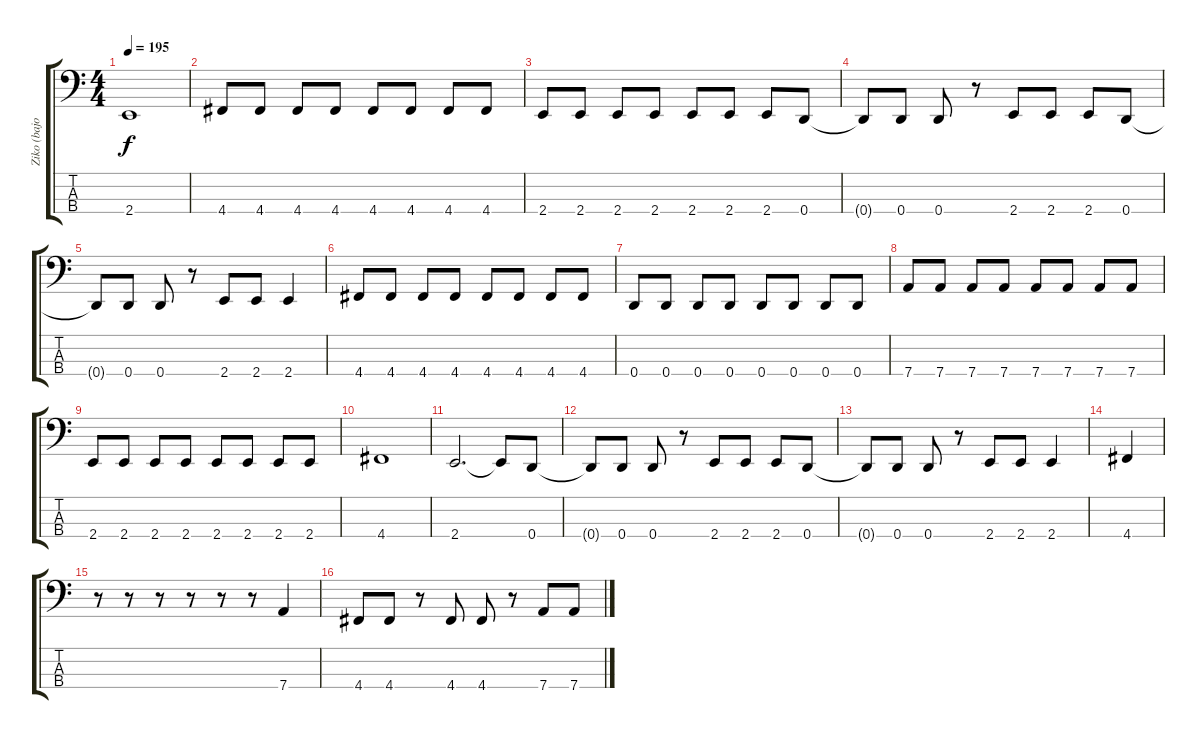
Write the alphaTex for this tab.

\track ("Ziko (bajo)" "Ziko (bajo") {instrument electricbasspick}
\staff {score tabs}
\tuning (G2 D2 A1 D1) {hide}
\ts (4 4)
\tempo 195
\clef f4
\ks c
2.4.1{dy f} |
4.4.8 4.4.8 4.4.8 4.4.8 4.4.8 4.4.8 4.4.8 4.4.8 |
2.4.8 2.4.8 2.4.8 2.4.8 2.4.8 2.4.8 2.4.8 0.4.8 |
0.4{t}.8 0.4.8 0.4.8 r.8 2.4.8 2.4.8 2.4.8 0.4.8 |
0.4{t}.8 0.4.8 0.4.8 r.8 2.4.8 2.4.8 2.4.4 |
4.4.8 4.4.8 4.4.8 4.4.8 4.4.8 4.4.8 4.4.8 4.4.8 |
0.4.8 0.4.8 0.4.8 0.4.8 0.4.8 0.4.8 0.4.8 0.4.8 |
7.4.8 7.4.8 7.4.8 7.4.8 7.4.8 7.4.8 7.4.8 7.4.8 |
2.4.8 2.4.8 2.4.8 2.4.8 2.4.8 2.4.8 2.4.8 2.4.8 |
4.4.1 |
2.4.2{d} 2.4{t}.8 0.4.8 |
0.4{t}.8 0.4.8 0.4.8 r.8 2.4.8 2.4.8 2.4.8 0.4.8 |
0.4{t}.8 0.4.8 0.4.8 r.8 2.4.8 2.4.8 2.4.4 |
4.4.4 |
r.8 r.8 r.8 r.8 r.8 r.8 7.4.4 |
4.4.8 4.4.8 r.8 4.4.8 4.4.8 r.8 7.4.8 7.4.8
